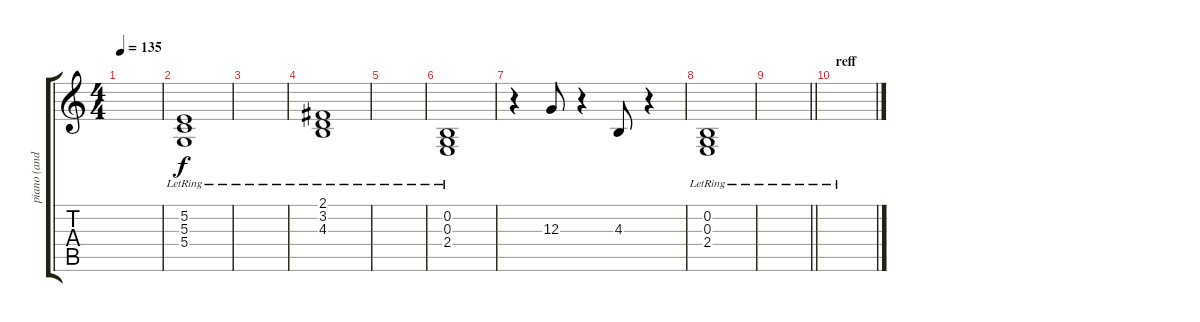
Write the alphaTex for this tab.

\track ("piano (andhika)" "piano (and") {instrument brightacousticpiano}
\staff {score tabs}
\tuning (E4 B3 G3 D3 A2 E2) {hide}
\ts (4 4)
\tempo 135
\clef g2
\ks c
|
(5.2 5.3{lr} 5.4).1 |
|
(2.1{lr} 3.2 4.3).1 |
|
(0.2 0.3{lr} 2.4).1 |
r.4 12.3.8 r.4 4.3.8 r.4 |
(0.2 0.3 2.4{lr}).1 |
\barLineRight lightlight
|
\section ("" "reff")
